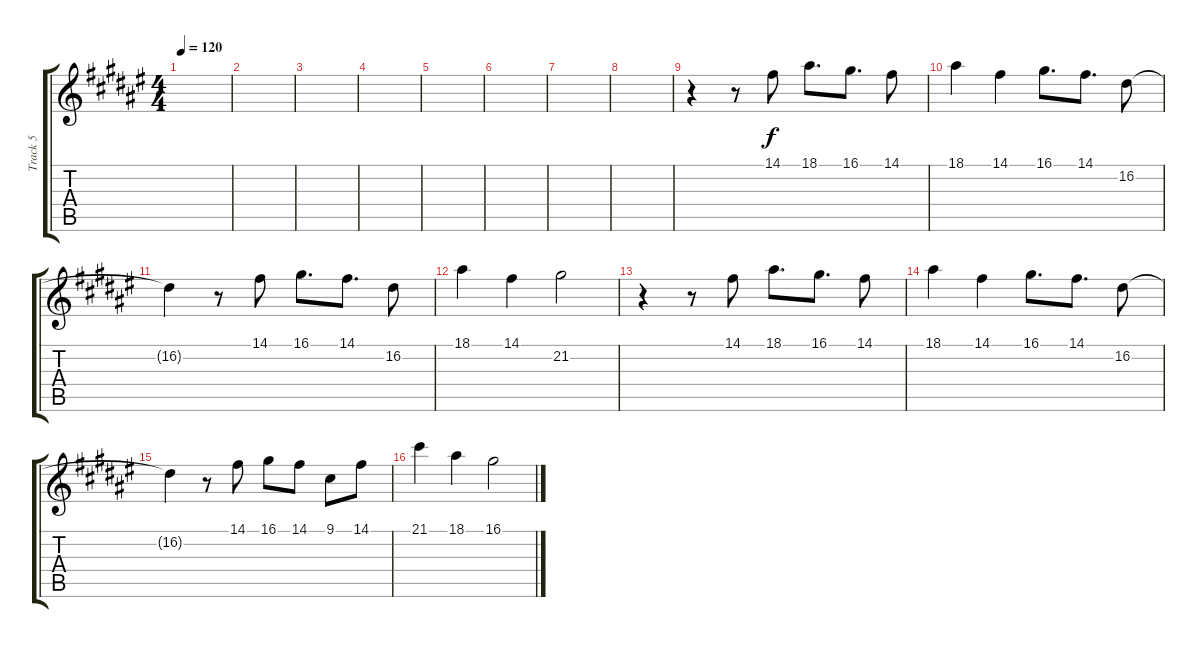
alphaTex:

\track ("Track 5" "Track 5") {instrument lead5charang}
\staff {score tabs}
\tuning (E4 B3 G3 D3 A2 E2) {hide}
\ts (4 4)
\tempo 120
\clef g2
\ks f#
|
|
|
|
|
|
|
|
r.4 r.8 14.1.8 18.1.8{d} 16.1.8{d} 14.1.8 |
18.1.4 14.1.4 16.1.8{d} 14.1.8{d} 16.2.8 |
16.2{t}.4 r.8 14.1.8 16.1.8{d} 14.1.8{d} 16.2.8 |
18.1.4 14.1.4 21.2.2 |
r.4 r.8 14.1.8 18.1.8{d} 16.1.8{d} 14.1.8 |
18.1.4 14.1.4 16.1.8{d} 14.1.8{d} 16.2.8 |
16.2{t}.4 r.8 14.1.8 16.1.8 14.1.8 9.1.8 14.1.8 |
21.1.4 18.1.4 16.1.2
